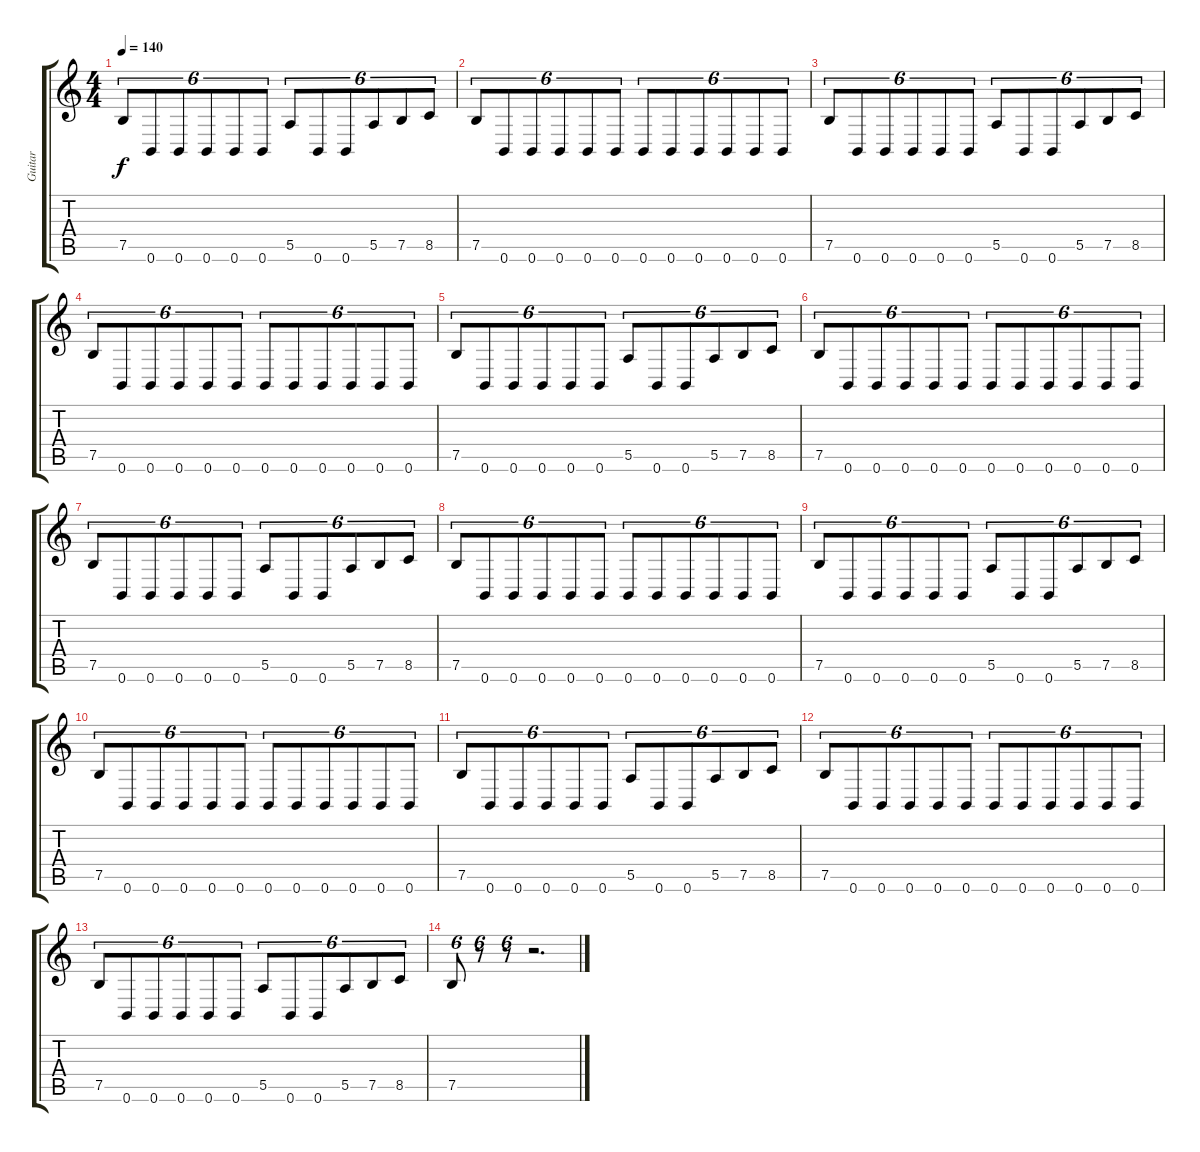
\track ("Guitar" "Guitar") {instrument distortionguitar}
\staff {score tabs}
\tuning (B3 Gb3 D3 A2 E2 B1) {hide}
\ts (4 4)
\tempo 140
\clef g2
\ks c
7.5.8{tu (6 4) dy f} 0.6.8{tu (6 4)} 0.6.8{tu (6 4)} 0.6.8{tu (6 4)} 0.6.8{tu (6 4)} 0.6.8{tu (6 4)} 5.5.8{tu (6 4)} 0.6.8{tu (6 4)} 0.6.8{tu (6 4)} 5.5.8{tu (6 4)} 7.5.8{tu (6 4)} 8.5.8{tu (6 4)} |
7.5.8{tu (6 4)} 0.6.8{tu (6 4)} 0.6.8{tu (6 4)} 0.6.8{tu (6 4)} 0.6.8{tu (6 4)} 0.6.8{tu (6 4)} 0.6.8{tu (6 4)} 0.6.8{tu (6 4)} 0.6.8{tu (6 4)} 0.6.8{tu (6 4)} 0.6.8{tu (6 4)} 0.6.8{tu (6 4)} |
7.5.8{tu (6 4)} 0.6.8{tu (6 4)} 0.6.8{tu (6 4)} 0.6.8{tu (6 4)} 0.6.8{tu (6 4)} 0.6.8{tu (6 4)} 5.5.8{tu (6 4)} 0.6.8{tu (6 4)} 0.6.8{tu (6 4)} 5.5.8{tu (6 4)} 7.5.8{tu (6 4)} 8.5.8{tu (6 4)} |
7.5.8{tu (6 4)} 0.6.8{tu (6 4)} 0.6.8{tu (6 4)} 0.6.8{tu (6 4)} 0.6.8{tu (6 4)} 0.6.8{tu (6 4)} 0.6.8{tu (6 4)} 0.6.8{tu (6 4)} 0.6.8{tu (6 4)} 0.6.8{tu (6 4)} 0.6.8{tu (6 4)} 0.6.8{tu (6 4)} |
7.5.8{tu (6 4)} 0.6.8{tu (6 4)} 0.6.8{tu (6 4)} 0.6.8{tu (6 4)} 0.6.8{tu (6 4)} 0.6.8{tu (6 4)} 5.5.8{tu (6 4)} 0.6.8{tu (6 4)} 0.6.8{tu (6 4)} 5.5.8{tu (6 4)} 7.5.8{tu (6 4)} 8.5.8{tu (6 4)} |
7.5.8{tu (6 4)} 0.6.8{tu (6 4)} 0.6.8{tu (6 4)} 0.6.8{tu (6 4)} 0.6.8{tu (6 4)} 0.6.8{tu (6 4)} 0.6.8{tu (6 4)} 0.6.8{tu (6 4)} 0.6.8{tu (6 4)} 0.6.8{tu (6 4)} 0.6.8{tu (6 4)} 0.6.8{tu (6 4)} |
7.5.8{tu (6 4)} 0.6.8{tu (6 4)} 0.6.8{tu (6 4)} 0.6.8{tu (6 4)} 0.6.8{tu (6 4)} 0.6.8{tu (6 4)} 5.5.8{tu (6 4)} 0.6.8{tu (6 4)} 0.6.8{tu (6 4)} 5.5.8{tu (6 4)} 7.5.8{tu (6 4)} 8.5.8{tu (6 4)} |
7.5.8{tu (6 4)} 0.6.8{tu (6 4)} 0.6.8{tu (6 4)} 0.6.8{tu (6 4)} 0.6.8{tu (6 4)} 0.6.8{tu (6 4)} 0.6.8{tu (6 4)} 0.6.8{tu (6 4)} 0.6.8{tu (6 4)} 0.6.8{tu (6 4)} 0.6.8{tu (6 4)} 0.6.8{tu (6 4)} |
7.5.8{tu (6 4)} 0.6.8{tu (6 4)} 0.6.8{tu (6 4)} 0.6.8{tu (6 4)} 0.6.8{tu (6 4)} 0.6.8{tu (6 4)} 5.5.8{tu (6 4)} 0.6.8{tu (6 4)} 0.6.8{tu (6 4)} 5.5.8{tu (6 4)} 7.5.8{tu (6 4)} 8.5.8{tu (6 4)} |
7.5.8{tu (6 4)} 0.6.8{tu (6 4)} 0.6.8{tu (6 4)} 0.6.8{tu (6 4)} 0.6.8{tu (6 4)} 0.6.8{tu (6 4)} 0.6.8{tu (6 4)} 0.6.8{tu (6 4)} 0.6.8{tu (6 4)} 0.6.8{tu (6 4)} 0.6.8{tu (6 4)} 0.6.8{tu (6 4)} |
7.5.8{tu (6 4)} 0.6.8{tu (6 4)} 0.6.8{tu (6 4)} 0.6.8{tu (6 4)} 0.6.8{tu (6 4)} 0.6.8{tu (6 4)} 5.5.8{tu (6 4)} 0.6.8{tu (6 4)} 0.6.8{tu (6 4)} 5.5.8{tu (6 4)} 7.5.8{tu (6 4)} 8.5.8{tu (6 4)} |
7.5.8{tu (6 4)} 0.6.8{tu (6 4)} 0.6.8{tu (6 4)} 0.6.8{tu (6 4)} 0.6.8{tu (6 4)} 0.6.8{tu (6 4)} 0.6.8{tu (6 4)} 0.6.8{tu (6 4)} 0.6.8{tu (6 4)} 0.6.8{tu (6 4)} 0.6.8{tu (6 4)} 0.6.8{tu (6 4)} |
7.5.8{tu (6 4)} 0.6.8{tu (6 4)} 0.6.8{tu (6 4)} 0.6.8{tu (6 4)} 0.6.8{tu (6 4)} 0.6.8{tu (6 4)} 5.5.8{tu (6 4)} 0.6.8{tu (6 4)} 0.6.8{tu (6 4)} 5.5.8{tu (6 4)} 7.5.8{tu (6 4)} 8.5.8{tu (6 4)} |
7.5.8{tu (6 4)} r.8{tu (6 4)} r.8{tu (6 4)} r.2{d}
